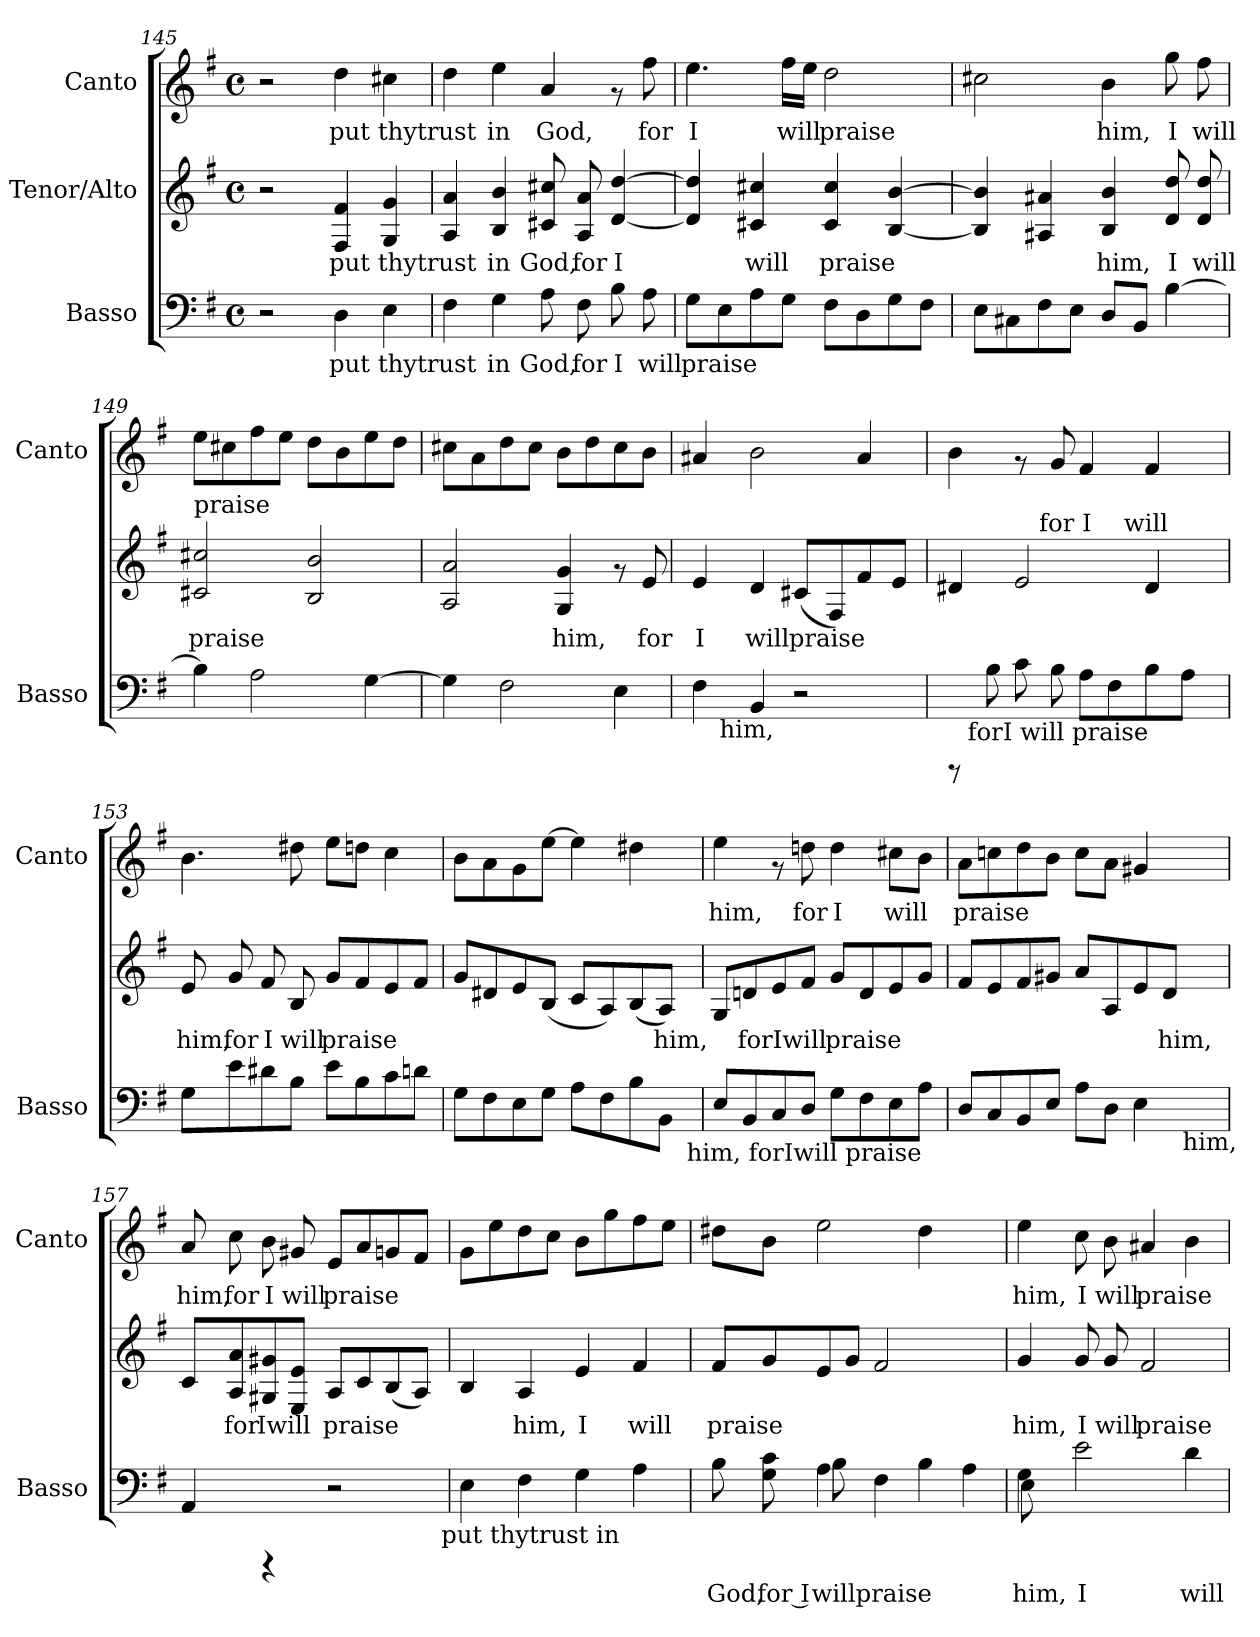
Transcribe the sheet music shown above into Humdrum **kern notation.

**kern	**text	**kern	**text	**kern	**text
*part3	*part3	*part2	*part2	*part1	*part1
*staff3	*staff3	*staff2	*staff2	*staff1	*staff1
*I"Basso	*	*I"Tenor/Alto	*	*I"Canto	*
*I'Basso	*	*	*	*I'Canto	*
*clefF4	*	*clefG2	*	*clefG2	*
*k[f#]	*	*k[f#]	*	*k[f#]	*
*G:	*	*G:	*	*G:	*
*M4/4	*	*M4/4	*	*M4/4	*
*met(c)	*	*met(c)	*	*met(c)	*
=145	=145	=145	=145	=145	=145
2r	.	2r	.	2r	.
!	!LO:LY:b:cj	!	!LO:LY:b:cj	!	!LO:LY:b:cj
4D\	put	4F#/ 4f#/	put	4dd\	put
!	!LO:LY:b:cj	!	!LO:LY:b:cj	!	!LO:LY:b:cj
4E\	thytrust	4g/ 4G/	thytrust	4cc#X\	thytrust
=146	=146	=146	=146	=146	=146
!	!LO:LY:b:cj	!	!LO:LY:b:cj	!	!LO:LY:b:cj
4F#\	.	4a/ 4A/	.	4dd\	.
!	!LO:LY:b:cj	!	!LO:LY:b:cj	!	!LO:LY:b:cj
4G\	in	4b/ 4B/	in	4ee\	in
!	!LO:LY:b:cj	!	!LO:LY:b:cj	!	!LO:LY:b:cj
8A\	God,	8cc#X/ 8c#X/	God,	4a/	God,
!	!LO:LY:b:cj	!	!LO:LY:b:cj	!	!
8F#\	for	8a/ 8A/	for	.	.
!	!LO:LY:b:cj	!	!LO:LY:b:cj	!	!
8B\	I	[>4dd/ [<4d/	I	8rf	.
!	!LO:LY:b:cj	!	!	!	!LO:LY:b:cj
8A\	will	.	.	8ff#\	for
=147	=147	=147	=147	=147	=147
!	!LO:LY:b:cj	!	!LO:LY:b:cj	!	!LO:LY:b:cj
8G\L	praise	4dd/] 4d/]	.	4.ee\	I
!	!LO:LY:b:cj	!	!	!	!
8E\	.	.	.	.	.
!	!LO:LY:b:cj	!	!LO:LY:b:cj	!	!
8A\	.	4cc#X/ 4c#X/	will	.	.
!	!LO:LY:b:cj	!	!	!	!LO:LY:b:cj
8G\J	.	.	.	16ff#\L	will
!	!	!	!	!	!LO:LY:b:cj
.	.	.	.	16ee\J	.
!	!LO:LY:b:cj	!	!LO:LY:b:cj	!	!LO:LY:b:cj
8F#\L	.	4cc#/ 4c#/	praise	2dd\	praise
!	!LO:LY:b:cj	!	!	!	!
8D\	.	.	.	.	.
!	!LO:LY:b:cj	!	!LO:LY:b:cj	!	!
8G\	.	[>4b/ [<4B/	.	.	.
!	!LO:LY:b:cj	!	!	!	!
8F#\J	.	.	.	.	.
=148	=148	=148	=148	=148	=148
!	!LO:LY:b:cj	!	!LO:LY:b:cj	!	!LO:LY:b:cj
8E\L	.	4b/] 4B/]	.	2cc#X\	.
!	!LO:LY:b:cj	!	!	!	!
8C#X\	.	.	.	.	.
!	!LO:LY:b:cj	!	!LO:LY:b:cj	!	!
8F#\	.	4a#X/ 4A#X/	.	.	.
!	!LO:LY:b:cj	!	!	!	!
8E\J	.	.	.	.	.
!	!LO:LY:b:cj	!	!LO:LY:b:cj	!	!LO:LY:b:cj
8D/L	.	4b/ 4B/	him,	4b\	him,
!	!LO:LY:b:cj	!	!	!	!
8BB/J	.	.	.	.	.
!	!LO:LY:b:cj	!	!LO:LY:b:cj	!	!LO:LY:b:cj
[>4B\	.	8dd/ 8d/	I	8gg\	I
!	!	!	!LO:LY:b:cj	!	!LO:LY:b:cj
.	.	8dd/ 8d/	will	8ff#\	will
!!LO:PB:g=z
=149	=149	=149	=149	=149	=149
!	!	!LO:TX:a:t=praise	!	!	!
!	!LO:LY:b:cj	!	!LO:LY:b:cj	!	!LO:LY:b:cj
4B\]	.	2cc#X/ 2c#X/	praise	8ee\L	.
!	!	!	!	!	!LO:LY:b:cj
.	.	.	.	8cc#X\	.
!	!LO:LY:b:cj	!	!	!	!LO:LY:b:cj
2A\	.	.	.	8ff#\	.
!	!	!	!	!	!LO:LY:b:cj
.	.	.	.	8ee\J	.
!	!	!	!LO:LY:b:cj	!	!LO:LY:b:cj
.	.	2b/ 2B/	.	8dd\L	.
!	!	!	!	!	!LO:LY:b:cj
.	.	.	.	8b\	.
!	!LO:LY:b:cj	!	!	!	!LO:LY:b:cj
[>4G\	.	.	.	8ee\	.
!	!	!	!	!	!LO:LY:b:cj
.	.	.	.	8dd\J	.
=150	=150	=150	=150	=150	=150
!	!LO:LY:b:cj	!	!LO:LY:b:cj	!	!LO:LY:b:cj
4G\]	.	2a/ 2A/	.	8cc#X\L	.
!	!	!	!	!	!LO:LY:b:cj
.	.	.	.	8a\	.
!	!LO:LY:b:cj	!	!	!	!LO:LY:b:cj
2F#\	.	.	.	8dd\	.
!	!	!	!	!	!LO:LY:b:cj
.	.	.	.	8cc#\J	.
!	!	!	!LO:LY:b:cj	!	!LO:LY:b:cj
.	.	4g/ 4G/	him,	8b\L	.
!	!	!	!	!	!LO:LY:b:cj
.	.	.	.	8dd\	.
!	!LO:LY:b:cj	!	!	!	!LO:LY:b:cj
4E\	.	8rf	.	8cc#\	.
!	!	!	!LO:LY:b:cj	!	!LO:LY:b:cj
.	.	8e/	for	8b\J	.
=151	=151	=151	=151	=151	=151
!	!LO:LY:b:cj	!	!LO:LY:b:cj	!	!LO:LY:b:cj
*^	*	*	*	*	*
4F#\	16..ryy	.	4e/	I	4a#X/	.
!	!LO:TX:b:t=him,	!	!	!	!	!
.	2ryy	.	.	.	.	.
!	!	!LO:LY:b:cj	!	!LO:LY:b:cj	!	!LO:LY:b:cj
4BB/	.	.	4d/	will	2b\	.
!	!	!	!	!LO:LY:b:cj	!	!
2r	.	.	(<8c#X/L	praise	.	.
.	4ryy	.	.	.	.	.
!	!	!	!	!LO:LY:b:cj	!	!
.	.	.	8F#/)	.	.	.
!	!	!	!	!LO:LY:b:cj	!	!LO:LY:b:cj
.	.	.	8f#/	.	4a#/	.
.	8ryy	.	.	.	.	.
!	!	!	!	!LO:LY:b:cj	!	!
.	.	.	8e/J	.	.	.
.	64ryy	.	.	.	.	.
=152	=152	=152	=152	=152	=152	=152
!	!	!	!LO:TX:a:t=him,	!	!	!
!	!	!	!	!LO:LY:b:cj	!	!LO:LY:b:cj
*	*	*	*^	*	*	*
*	*	*	*	*^	*	*	*
8rCCC	16ryy	.	4d#X/	4ryy	2ryy	.	4b\	.
!	!LO:TX:b:t=forI will praise	!	!	!	!	!	!	!
.	2...ryy	.	.	.	.	.	.	.
!	!	!LO:LY:b:cj	!	!	!	!	!	!
8B\	.	.	.	.	.	.	.	.
!	!	!LO:LY:b:cj	!	!	!	!LO:LY:b:cj	!	!
8c\	.	.	2e/	16.ryy	.	.	8rf	.
!	!	!	!	!LO:TX:a:t=for I	!	!	!	!
.	.	.	.	2ryy	.	.	.	.
!	!	!LO:LY:b:cj	!	!	!	!	!	!LO:LY:b:cj
8B\	.	.	.	.	.	.	8g/	.
!	!	!LO:LY:b:cj	!	!	!	!	!	!LO:LY:b:cj
8A\L	.	.	.	.	8ryy	.	4f#/	.
!	!	!LO:LY:b:cj	!	!	!	!	!	!
8F#\	.	.	.	.	32.ryy	.	.	.
!	!	!	!	!	!LO:TX:a:t=will	!	!	!
.	.	.	.	.	4ryy	.	.	.
!	!	!LO:LY:b:cj	!	!	!	!LO:LY:b:cj	!	!LO:LY:b:cj
8B\	.	.	4d#/	.	.	.	4f#/	.
.	.	.	.	8ryy	.	.	.	.
!	!	!LO:LY:b:cj	!	!	!	!	!	!
8A\J	.	.	.	.	.	.	.	.
.	.	.	.	.	16ryy	.	.	.
.	.	.	.	32ryy	.	.	.	.
.	.	.	.	.	64ryy	.	.	.
=153	=153	=153	=153	=153	=153	=153	=153	=153
!	!	!	!LO:TX:a:t=praise	!	!	!	!	!
!	!	!LO:LY:b:cj	!	!	!	!LO:LY:b:cj	!	!LO:LY:b:cj
*v	*v	*	*	*	*	*	*	*
*	*	*v	*v	*v	*	*	*
8G\L	.	8e/	him,	4.b\	.
!	!LO:LY:b:cj	!	!LO:LY:b:cj	!	!
8e\	.	8g/	for	.	.
!	!LO:LY:b:cj	!	!LO:LY:b:cj	!	!
8d#X\	.	8f#/	I	.	.
!	!LO:LY:b:cj	!	!LO:LY:b:cj	!	!LO:LY:b:cj
8B\J	.	8B/	will	8dd#X\	.
!	!LO:LY:b:cj	!	!LO:LY:b:cj	!	!LO:LY:b:cj
8e\L	.	8g/L	praise	8ee\L	.
!	!LO:LY:b:cj	!	!LO:LY:b:cj	!	!LO:LY:b:cj
8B\	.	8f#/	.	8ddn\J	.
!	!LO:LY:b:cj	!	!LO:LY:b:cj	!	!LO:LY:b:cj
8c\	.	8e/	.	4cc\	.
!	!LO:LY:b:cj	!	!LO:LY:b:cj	!	!
8dn\J	.	8f#/J	.	.	.
!!LO:LB:g=z
=154	=154	=154	=154	=154	=154
!	!LO:LY:b:cj	!	!LO:LY:b:cj	!	!LO:LY:b:cj
*^	*	*	*	*	*
8G\L	2ryy	.	8g/L	.	8b\L	.
!	!	!LO:LY:b:cj	!	!LO:LY:b:cj	!	!LO:LY:b:cj
8F#\	.	.	8d#X/	.	8a\	.
!	!	!LO:LY:b:cj	!	!LO:LY:b:cj	!	!LO:LY:b:cj
8E\	.	.	8e/	.	8g\	.
!	!	!LO:LY:b:cj	!	!LO:LY:b:cj	!	!LO:LY:b:cj
8G\J	.	.	(>8B/J	.	[>8ee\J	.
!	!	!LO:LY:b:cj	!	!LO:LY:b:cj	!	!LO:LY:b:cj
8A\L	4ryy	.	8c/L	.	4ee\]	.
!	!	!LO:LY:b:cj	!	!LO:LY:b:cj	!	!
8F#\	.	.	8A/)	.	.	.
!	!	!LO:LY:b:cj	!	!LO:LY:b:cj	!	!LO:LY:b:cj
8B\	8ryy	.	(>8B/	.	4dd#X\	.
!	!	!LO:LY:b:cj	!	!LO:LY:b:cj	!	!
8BB\J	16ryy	.	8A/J)	him,	.	.
.	64ryy	.	.	.	.	.
!	!LO:TX:b:t=him, forIwill praise	!	!	!	!	!
.	32.ryy	.	.	.	.	.
=155	=155	=155	=155	=155	=155	=155
!	!	!LO:LY:b:cj	!	!LO:LY:b:cj	!	!LO:LY:b:cj
*v	*v	*	*	*	*	*
8E/L	.	8G/L	.	4ee\	him,
!	!LO:LY:b:cj	!	!LO:LY:b:cj	!	!
8BB/	.	8dn/	forIwill	.	.
!	!LO:LY:b:cj	!	!LO:LY:b:cj	!	!
8C/	.	8e/	.	8rf	.
!	!LO:LY:b:cj	!	!LO:LY:b:cj	!	!LO:LY:b:cj
8D/J	.	8f#/J	.	8ddn\	for
!	!LO:LY:b:cj	!	!LO:LY:b:cj	!	!LO:LY:b:cj
8G\L	.	8g/L	praise	4dd\	I
!	!LO:LY:b:cj	!	!LO:LY:b:cj	!	!
8F#\	.	8d/	.	.	.
!	!LO:LY:b:cj	!	!LO:LY:b:cj	!	!LO:LY:b:cj
8E\	.	8e/	.	8cc#X\L	will
!	!LO:LY:b:cj	!	!LO:LY:b:cj	!	!LO:LY:b:cj
8A\J	.	8g/J	.	8b\J	.
=156	=156	=156	=156	=156	=156
!	!LO:LY:b:cj	!	!LO:LY:b:cj	!	!LO:LY:b:cj
*^	*	*	*	*	*
8D/L	2...ryy	.	8f#/L	.	8a\L	praise
!	!	!LO:LY:b:cj	!	!LO:LY:b:cj	!	!LO:LY:b:cj
8C/	.	.	8e/	.	8ccn\	.
!	!	!LO:LY:b:cj	!	!LO:LY:b:cj	!	!LO:LY:b:cj
8BB/	.	.	8f#/	.	8dd\	.
!	!	!LO:LY:b:cj	!	!LO:LY:b:cj	!	!LO:LY:b:cj
8E/J	.	.	8g#X/J	.	8b\J	.
!	!	!LO:LY:b:cj	!	!LO:LY:b:cj	!	!LO:LY:b:cj
8A\L	.	.	8a/L	.	8cc\L	.
!	!	!LO:LY:b:cj	!	!LO:LY:b:cj	!	!LO:LY:b:cj
8D\J	.	.	8A/	.	8a\J	.
!	!	!LO:LY:b:cj	!	!LO:LY:b:cj	!	!LO:LY:b:cj
4E\	.	.	8e/	.	4g#X/	.
!	!	!	!	!LO:LY:b:cj	!	!
.	.	.	8d/J	him,	.	.
!	!LO:TX:b:t=him,	!	!	!	!	!
.	16ryy	.	.	.	.	.
=157	=157	=157	=157	=157	=157	=157
!	!	!LO:LY:b:cj	!	!LO:LY:b:cj	!	!LO:LY:b:cj
4AA/	2ryy	.	8c/L	.	8a/	him,
!	!	!	!	!LO:LY:b:cj	!	!LO:LY:b:cj
.	.	.	8a/ 8A/	for	8cc\	for
!	!	!	!	!LO:LY:b:cj	!	!LO:LY:b:cj
4rCCC	.	.	8g#X/ 8G#X/	Iwill	8b\	I
!	!	!	!	!LO:LY:b:cj	!	!LO:LY:b:cj
.	.	.	8e/ 8E/J	.	8g#X/	will
!	!	!	!	!LO:LY:b:cj	!	!LO:LY:b:cj
2r	4ryy	.	8A/L	praise	8e/L	praise
!	!	!	!	!LO:LY:b:cj	!	!LO:LY:b:cj
.	.	.	8c/	.	8a/	.
!	!	!	!	!LO:LY:b:cj	!	!LO:LY:b:cj
.	8...ryy	.	(>8B/	.	8gn/	.
!	!	!	!	!LO:LY:b:cj	!	!LO:LY:b:cj
.	.	.	8A/J)	.	8f#/J	.
!	!LO:TX:b:t=put thytrust in	!	!	!	!	!
.	64ryy	.	.	.	.	.
=158	=158	=158	=158	=158	=158	=158
!	!	!LO:LY:b:cj	!	!LO:LY:b:cj	!	!LO:LY:b:cj
*v	*v	*	*	*	*	*
4E\	.	4B/	.	8g\L	.
!	!	!	!	!	!LO:LY:b:cj
.	.	.	.	8ee\	.
!	!LO:LY:b:cj	!	!LO:LY:b:cj	!	!LO:LY:b:cj
4F#\	.	4A/	him,	8dd\	.
!	!	!	!	!	!LO:LY:b:cj
.	.	.	.	8cc\J	.
!	!LO:LY:b:cj	!	!LO:LY:b:cj	!	!LO:LY:b:cj
4G\	.	4e/	I	8b\L	.
!	!	!	!	!	!LO:LY:b:cj
.	.	.	.	8gg\	.
!	!LO:LY:b:cj	!	!LO:LY:b:cj	!	!LO:LY:b:cj
4A\	.	4f#/	will	8ff#\	.
!	!	!	!	!	!LO:LY:b:cj
.	.	.	.	8ee\J	.
!!LO:LB:g=z
=159	=159	=159	=159	=159	=159
!	!LO:LY:b:cj	!	!LO:LY:b:cj	!	!LO:LY:b:cj
*^	*	*	*	*	*
8B\	4ryy	God,	8f#/L	praise	8dd#X\L	.
!	!	!LO:LY:b:cj	!	!LO:LY:b:cj	!	!LO:LY:b:cj
8G\ 8c\	.	for I	8g/	.	8b\J	.
!	!	!LO:LY:b:cj	!	!LO:LY:b:cj	!	!LO:LY:b:cj
4A\	8B\	willpraise	8e/	.	2ee\	.
!	!	!	!	!LO:LY:b:cj	!	!
.	2..ryy	.	8g/J	.	.	.
!	!	!	!	!LO:LY:b:cj	!	!
4F#\	.	.	2f#/	.	.	.
!	!	!LO:LY:b:cj	!	!	!	!LO:LY:b:cj
4B\	.	.	.	.	4dd#\	.
!	!	!LO:LY:b:cj	!	!	!	!
4A\	.	.	4ryy	.	4ryy	.
=160	=160	=160	=160	=160	=160	=160
!	!	!LO:LY:b:cj	!	!LO:LY:b:cj	!	!LO:LY:b:cj
4G\	8E\	him,	4g/	him,	4ee\	him,
.	2..ryy	.	.	.	.	.
!	!	!LO:LY:b:cj	!	!LO:LY:b:cj	!	!LO:LY:b:cj
2e\	.	I	8g/	I	8cc\	I
!	!	!	!	!LO:LY:b:cj	!	!LO:LY:b:cj
.	.	.	8g/	will	8b\	will
!	!	!	!	!LO:LY:b:cj	!	!LO:LY:b:cj
.	.	.	2f#/	praise	4a#X/	praise
!	!	!LO:LY:b:cj	!	!	!	!LO:LY:b:cj
4d\	.	will	.	.	4b\	.
*v	*v	*	*	*	*	*
=	=	=	=	=	=
*-	*-	*-	*-	*-	*-
